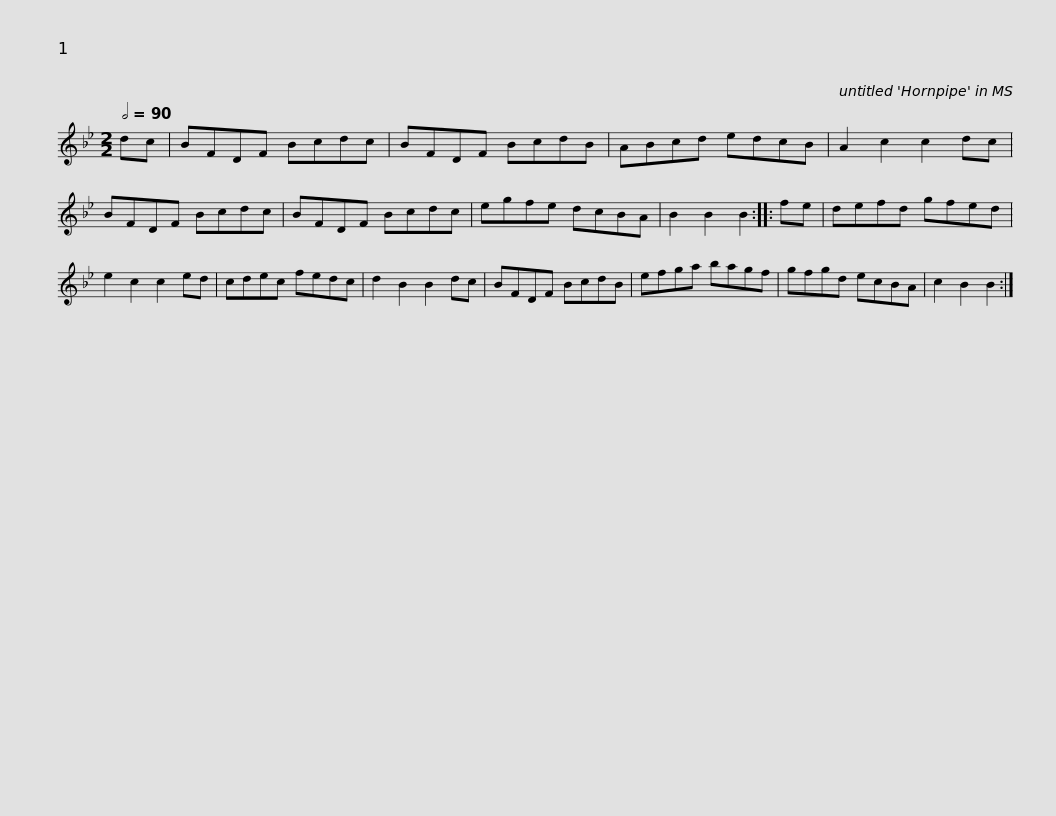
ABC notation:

X:1
L:1/8
Q:1/2=90
M:2/2
I:linebreak $
K:Bb
V:1 treble
V:1
 dc | BFDF Bcdc | BFDF BcdB | ABcd edcB | A2 c2 c2 dc | %5
 BFDF Bcdc |$ BFDF Bcdc | egfe dcBA | B2 B2 B2 :: fe | %10
 defd gfed | e2 c2 c2 ed | cdec fedc |$ d2 B2 B2 dc | BFDF BcdB | %15
 efga bagf | gfgd ecBA | c2 B2 B2 :| %18
